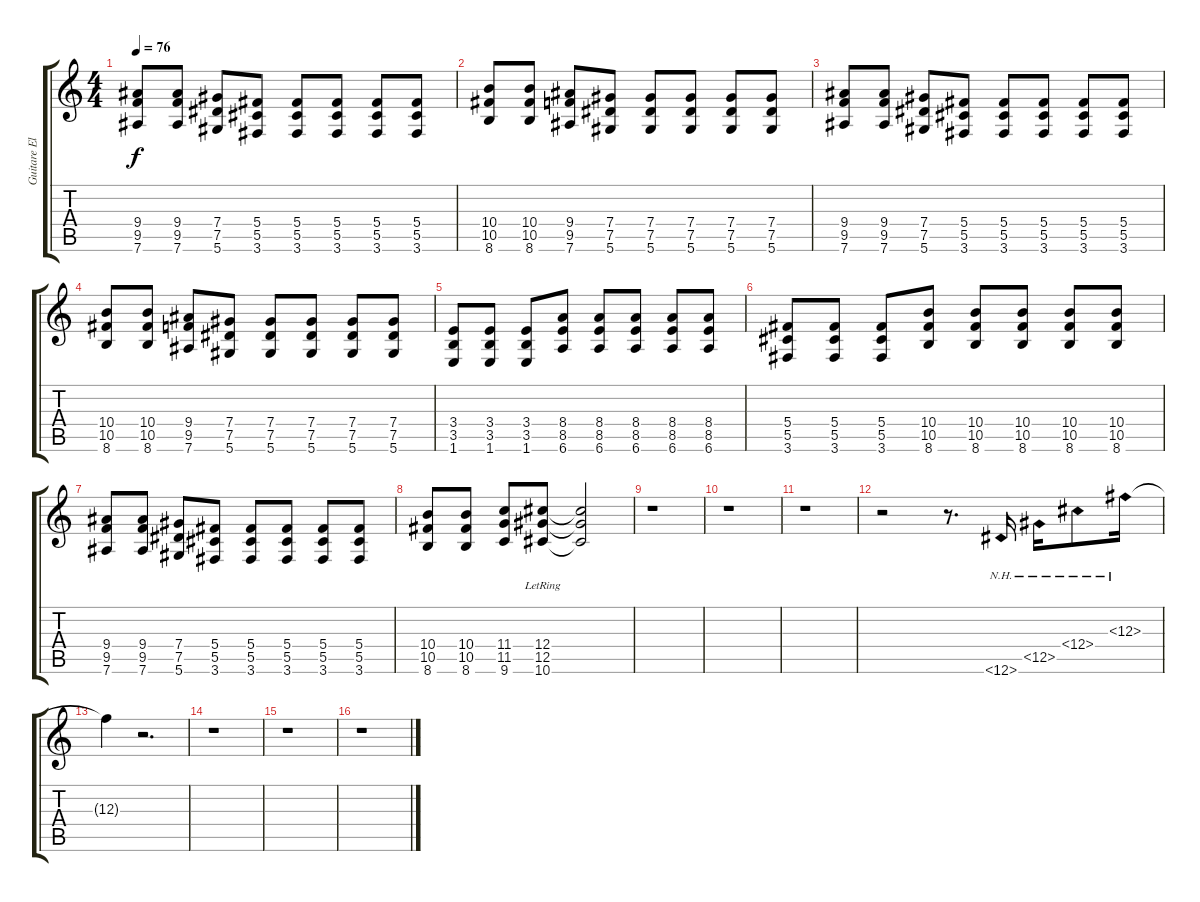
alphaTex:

\track ("Guitare Electrique" "Guitare El") {instrument electricguitarclean}
\staff {score tabs}
\tuning (Eb4 Bb3 Gb3 Db3 Ab2 Eb2) {hide}
\ts (4 4)
\tempo 76
\clef g2
\ks c
(9.4 9.5 7.6).8{dy f volume 16 instrument distortionguitar} (9.4 9.5 7.6).8 (7.4 7.5 5.6).8 (5.4 5.5 3.6).8 (5.4 5.5 3.6).8 (5.4 5.5 3.6).8 (5.4 5.5 3.6).8 (5.4 5.5 3.6).8 |
(10.4 10.5 8.6).8 (10.4 10.5 8.6).8 (9.4 9.5 7.6).8 (7.4 7.5 5.6).8 (7.4 7.5 5.6).8 (7.4 7.5 5.6).8 (7.4 7.5 5.6).8 (7.4 7.5 5.6).8 |
(9.4 9.5 7.6).8 (9.4 9.5 7.6).8 (7.4 7.5 5.6).8 (5.4 5.5 3.6).8 (5.4 5.5 3.6).8 (5.4 5.5 3.6).8 (5.4 5.5 3.6).8 (5.4 5.5 3.6).8 |
(10.4 10.5 8.6).8 (10.4 10.5 8.6).8 (9.4 9.5 7.6).8 (7.4 7.5 5.6).8 (7.4 7.5 5.6).8 (7.4 7.5 5.6).8 (7.4 7.5 5.6).8 (7.4 7.5 5.6).8 |
(3.4 3.5 1.6).8 (3.4 3.5 1.6).8 (3.4 3.5 1.6).8 (8.4 8.5 6.6).8 (8.4 8.5 6.6).8 (8.4 8.5 6.6).8 (8.4 8.5 6.6).8 (8.4 8.5 6.6).8 |
(5.4 5.5 3.6).8 (5.4 5.5 3.6).8 (5.4 5.5 3.6).8 (10.4 10.5 8.6).8 (10.4 10.5 8.6).8 (10.4 10.5 8.6).8 (10.4 10.5 8.6).8 (10.4 10.5 8.6).8 |
(9.4 9.5 7.6).8 (9.4 9.5 7.6).8 (7.4 7.5 5.6).8 (5.4 5.5 3.6).8 (5.4 5.5 3.6).8 (5.4 5.5 3.6).8 (5.4 5.5 3.6).8 (5.4 5.5 3.6).8 |
(10.4 10.5 8.6).8 (10.4 10.5 8.6).8 (11.4 11.5 9.6).8 (12.4{lr} 12.5{lr} 10.6{lr}).8 (12.4{t} 12.5{t} 10.6{t}).2 |
r.1 |
r.1 |
r.1 |
r.2 r.8{d} 12.6{nh}.16{volume 14 instrument electricguitarclean} 12.5{nh}.16 12.4{nh}.8 12.3{nh}.16 |
12.3{t}.4 r.2{d} |
r.1 |
r.1 |
r.1
